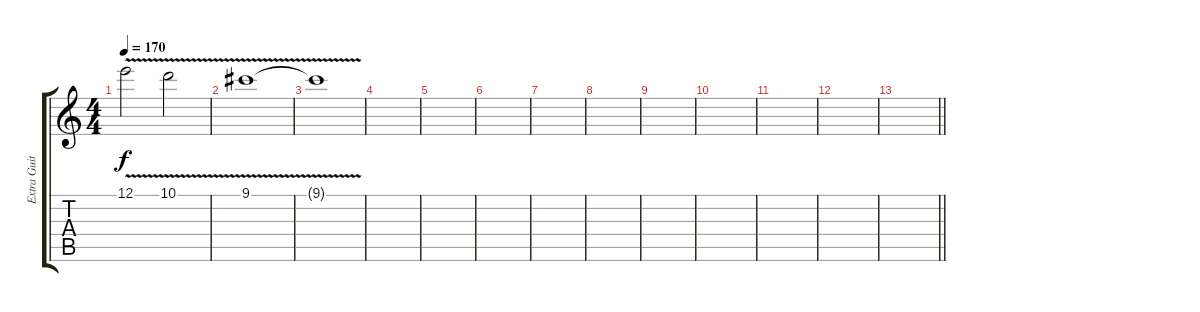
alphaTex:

\track ("Extra Guitar [Studio]" "Extra Guit") {instrument overdrivenguitar}
\staff {score tabs}
\tuning (E4 B3 G3 D3 A2 E2) {hide}
\ts (4 4)
\tempo 170
\clef g2
\ks c
12.1{v}.2{dy f} 10.1{v}.2 |
9.1{v}.1{volume 3} |
9.1{t}.1 |
|
|
|
|
|
|
|
|
|
\barLineRight lightlight
